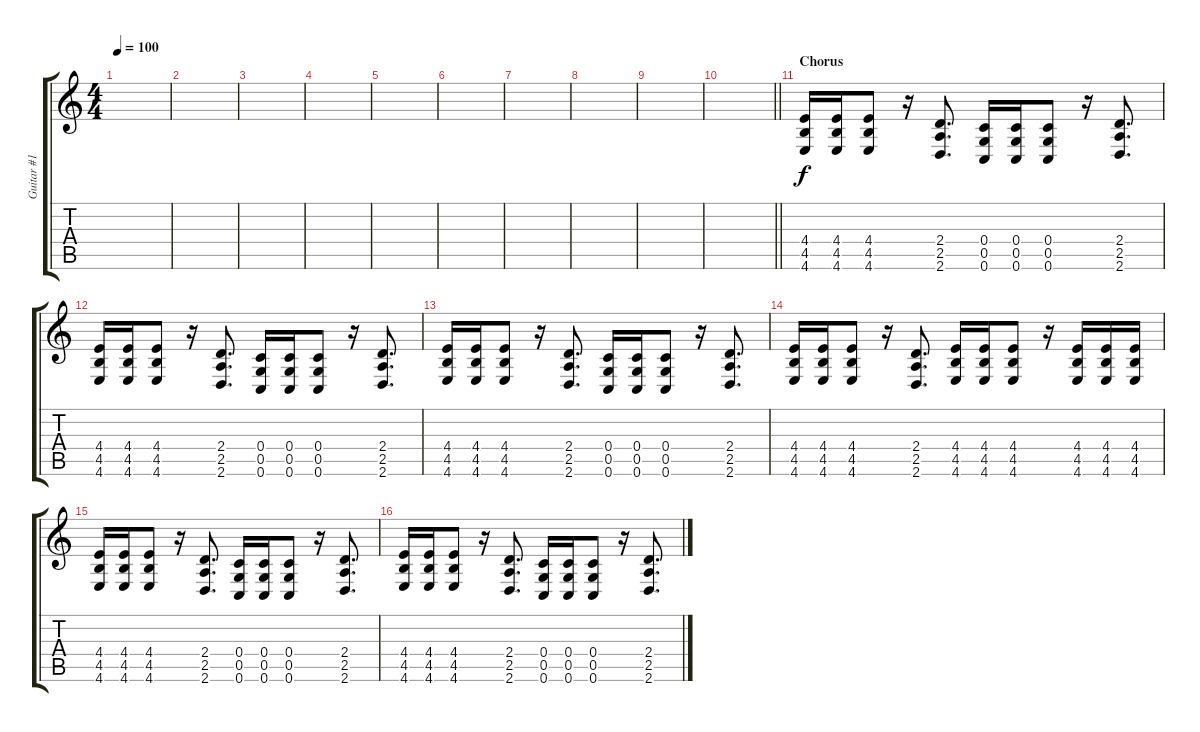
\track ("Guitar #1" "Guitar #1") {instrument distortionguitar}
\staff {score tabs}
\tuning (D4 A3 F3 C3 G2 C2) {hide}
\ts (4 4)
\tempo 100
\clef g2
\ks c
|
|
|
|
|
|
|
|
|
\barLineRight lightlight
|
\section ("" "Chorus")
(4.4 4.5 4.6).16{volume 15} (4.4 4.5 4.6).16 (4.4 4.5 4.6).8 r.16 (2.4 2.5 2.6).8{d} (0.4 0.5 0.6).16 (0.4 0.5 0.6).16 (0.4 0.5 0.6).8 r.16 (2.4 2.5 2.6).8{d} |
(4.4 4.5 4.6).16 (4.4 4.5 4.6).16 (4.4 4.5 4.6).8 r.16 (2.4 2.5 2.6).8{d} (0.4 0.5 0.6).16 (0.4 0.5 0.6).16 (0.4 0.5 0.6).8 r.16 (2.4 2.5 2.6).8{d} |
(4.4 4.5 4.6).16 (4.4 4.5 4.6).16 (4.4 4.5 4.6).8 r.16 (2.4 2.5 2.6).8{d} (0.4 0.5 0.6).16 (0.4 0.5 0.6).16 (0.4 0.5 0.6).8 r.16 (2.4 2.5 2.6).8{d} |
(4.4 4.5 4.6).16 (4.4 4.5 4.6).16 (4.4 4.5 4.6).8 r.16 (2.4 2.5 2.6).8{d} (4.4 4.5 4.6).16 (4.4 4.5 4.6).16 (4.4 4.5 4.6).8 r.16 (4.4 4.5 4.6).16 (4.4 4.5 4.6).16 (4.4 4.5 4.6).16 |
(4.4 4.5 4.6).16 (4.4 4.5 4.6).16 (4.4 4.5 4.6).8 r.16 (2.4 2.5 2.6).8{d} (0.4 0.5 0.6).16 (0.4 0.5 0.6).16 (0.4 0.5 0.6).8 r.16 (2.4 2.5 2.6).8{d} |
(4.4 4.5 4.6).16 (4.4 4.5 4.6).16 (4.4 4.5 4.6).8 r.16 (2.4 2.5 2.6).8{d} (0.4 0.5 0.6).16 (0.4 0.5 0.6).16 (0.4 0.5 0.6).8 r.16 (2.4 2.5 2.6).8{d}
